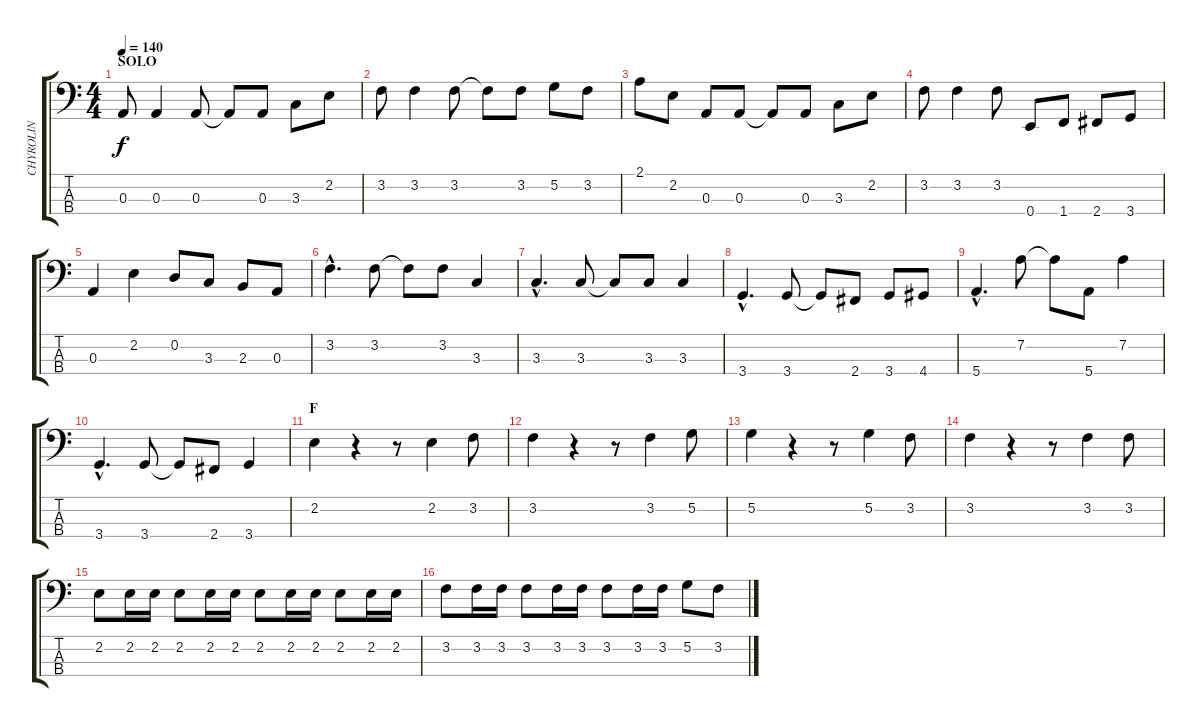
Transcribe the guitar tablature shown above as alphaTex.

\track ("CHYROLIN" "CHYROLIN") {instrument electricbasspick}
\staff {score tabs}
\tuning (G2 D2 A1 E1) {hide}
\ts (4 4)
\section ("" "SOLO")
\tempo 140
\clef f4
\ks aminor
0.3.8{dy f} 0.3.4 0.3.8 0.3{t}.8 0.3.8 3.3.8 2.2.8 |
3.2.8 3.2.4 3.2.8 3.2{t}.8 3.2.8 5.2.8 3.2.8 |
2.1.8 2.2.8 0.3.8 0.3.8 0.3{t}.8 0.3.8 3.3.8 2.2.8 |
3.2.8 3.2.4 3.2.8 0.4.8 1.4.8 2.4.8 3.4.8 |
0.3.4 2.2.4 0.2.8 3.3.8 2.3.8 0.3.8 |
3.2{hac}.4{d} 3.2.8 3.2{t}.8 3.2.8 3.3.4 |
3.3{hac}.4{d} 3.3.8 3.3{t}.8 3.3.8 3.3.4 |
3.4{hac}.4{d} 3.4.8 3.4{t}.8 2.4.8 3.4.8 4.4.8 |
5.4{hac}.4{d} 7.2.8 7.2{t}.8 5.4.8 7.2.4 |
3.4{hac}.4{d} 3.4.8 3.4{t}.8 2.4.8 3.4.4 |
\section ("" "F")
2.2.4 r.4 r.8 2.2.4 3.2.8 |
3.2.4 r.4 r.8 3.2.4 5.2.8 |
5.2.4 r.4 r.8 5.2.4 3.2.8 |
3.2.4 r.4 r.8 3.2.4 3.2.8 |
2.2.8 2.2.16 2.2.16 2.2.8 2.2.16 2.2.16 2.2.8 2.2.16 2.2.16 2.2.8 2.2.16 2.2.16 |
3.2.8 3.2.16 3.2.16 3.2.8 3.2.16 3.2.16 3.2.8 3.2.16 3.2.16 5.2.8 3.2.8
